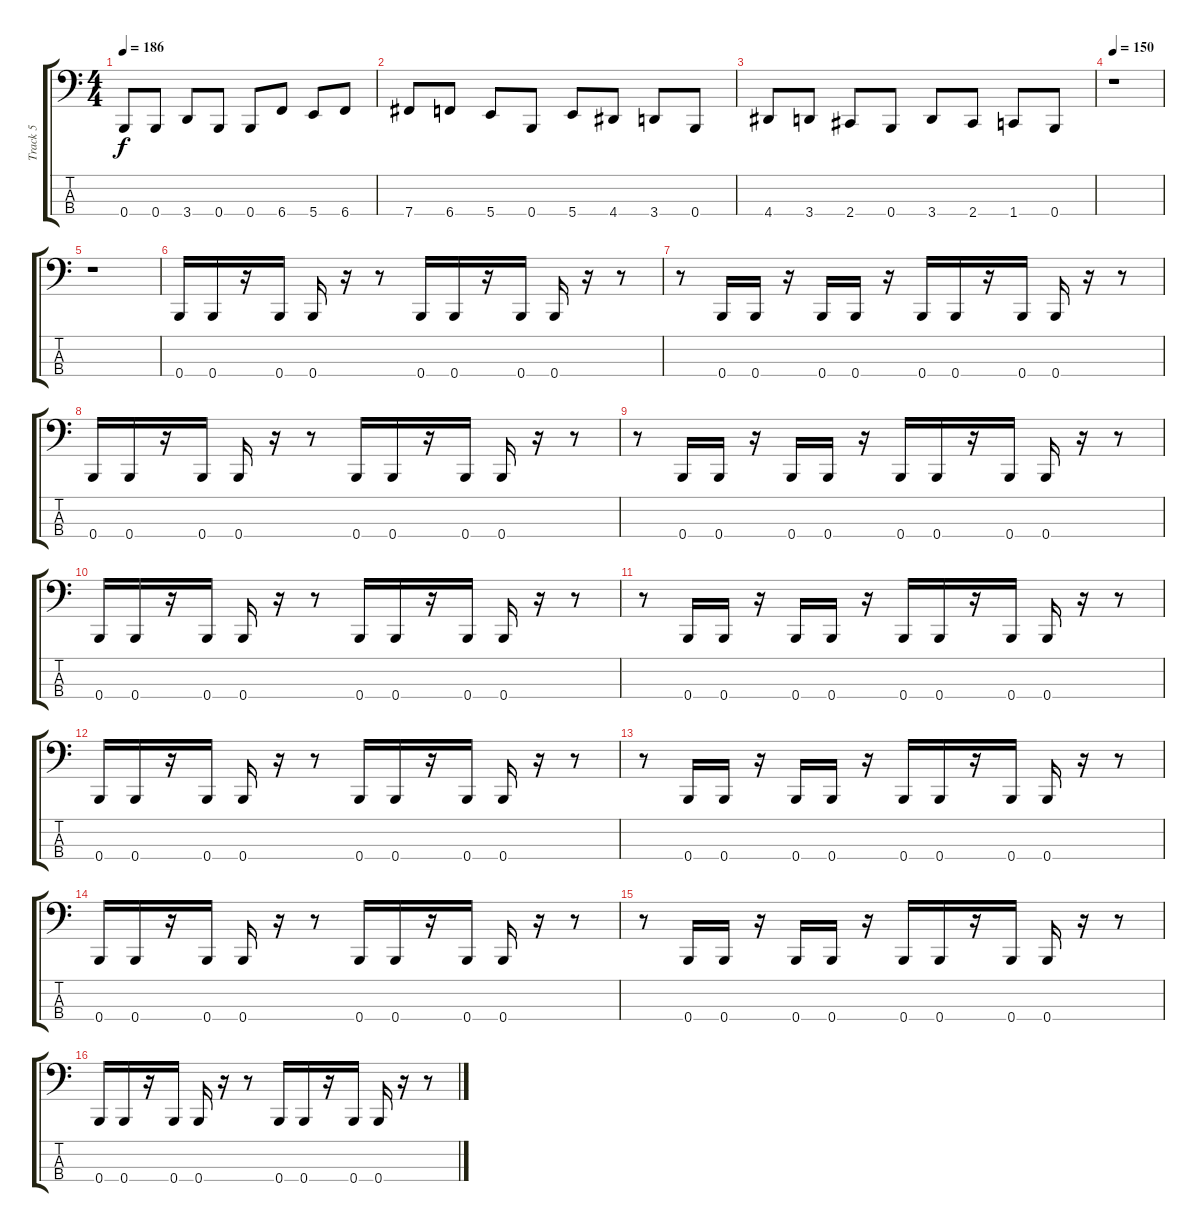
\track ("Track 5" "Track 5") {instrument electricbasspick}
\staff {score tabs}
\tuning (E2 B1 Gb1 B0) {hide}
\ts (4 4)
\tempo 186
\clef f4
\ks c
0.4.8{dy f} 0.4.8 3.4.8 0.4.8 0.4.8 6.4.8 5.4.8 6.4.8 |
7.4.8 6.4.8 5.4.8 0.4.8 5.4.8 4.4.8 3.4.8 0.4.8 |
4.4.8 3.4.8 2.4.8 0.4.8 3.4.8 2.4.8 1.4.8 0.4.8 |
\tempo 150
r.1 |
r.1 |
0.4.16 0.4.16 r.16 0.4.16 0.4.16 r.16 r.8 0.4.16 0.4.16 r.16 0.4.16 0.4.16 r.16 r.8 |
r.8 0.4.16 0.4.16 r.16 0.4.16 0.4.16 r.16 0.4.16 0.4.16 r.16 0.4.16 0.4.16 r.16 r.8 |
0.4.16 0.4.16 r.16 0.4.16 0.4.16 r.16 r.8 0.4.16 0.4.16 r.16 0.4.16 0.4.16 r.16 r.8 |
r.8 0.4.16 0.4.16 r.16 0.4.16 0.4.16 r.16 0.4.16 0.4.16 r.16 0.4.16 0.4.16 r.16 r.8 |
0.4.16 0.4.16 r.16 0.4.16 0.4.16 r.16 r.8 0.4.16 0.4.16 r.16 0.4.16 0.4.16 r.16 r.8 |
r.8 0.4.16 0.4.16 r.16 0.4.16 0.4.16 r.16 0.4.16 0.4.16 r.16 0.4.16 0.4.16 r.16 r.8 |
0.4.16 0.4.16 r.16 0.4.16 0.4.16 r.16 r.8 0.4.16 0.4.16 r.16 0.4.16 0.4.16 r.16 r.8 |
r.8 0.4.16 0.4.16 r.16 0.4.16 0.4.16 r.16 0.4.16 0.4.16 r.16 0.4.16 0.4.16 r.16 r.8 |
0.4.16 0.4.16 r.16 0.4.16 0.4.16 r.16 r.8 0.4.16 0.4.16 r.16 0.4.16 0.4.16 r.16 r.8 |
r.8 0.4.16 0.4.16 r.16 0.4.16 0.4.16 r.16 0.4.16 0.4.16 r.16 0.4.16 0.4.16 r.16 r.8 |
0.4.16 0.4.16 r.16 0.4.16 0.4.16 r.16 r.8 0.4.16 0.4.16 r.16 0.4.16 0.4.16 r.16 r.8
